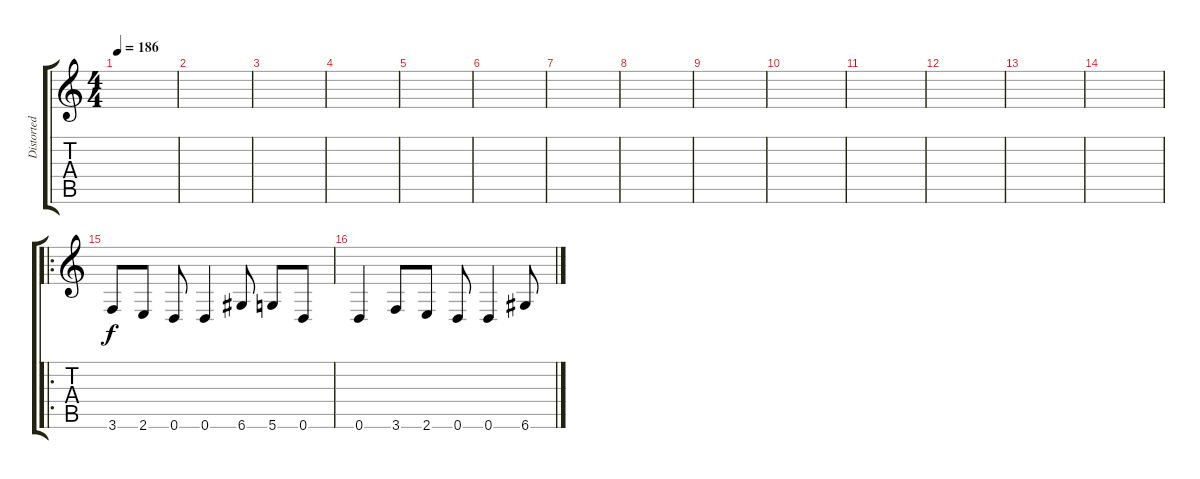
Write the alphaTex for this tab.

\track ("Distorted Guitar 1" "Distorted ") {instrument distortionguitar}
\staff {score tabs}
\tuning (E4 B3 G3 D3 A2 D2) {hide}
\ts (4 4)
\tempo 186
\clef g2
\ks c
|
|
|
|
|
|
|
|
|
|
|
|
|
|
\ro
3.6.8 2.6.8 0.6.8 0.6.4 6.6.8 5.6.8 0.6.8 |
0.6.4 3.6.8 2.6.8 0.6.8 0.6.4 6.6.8
